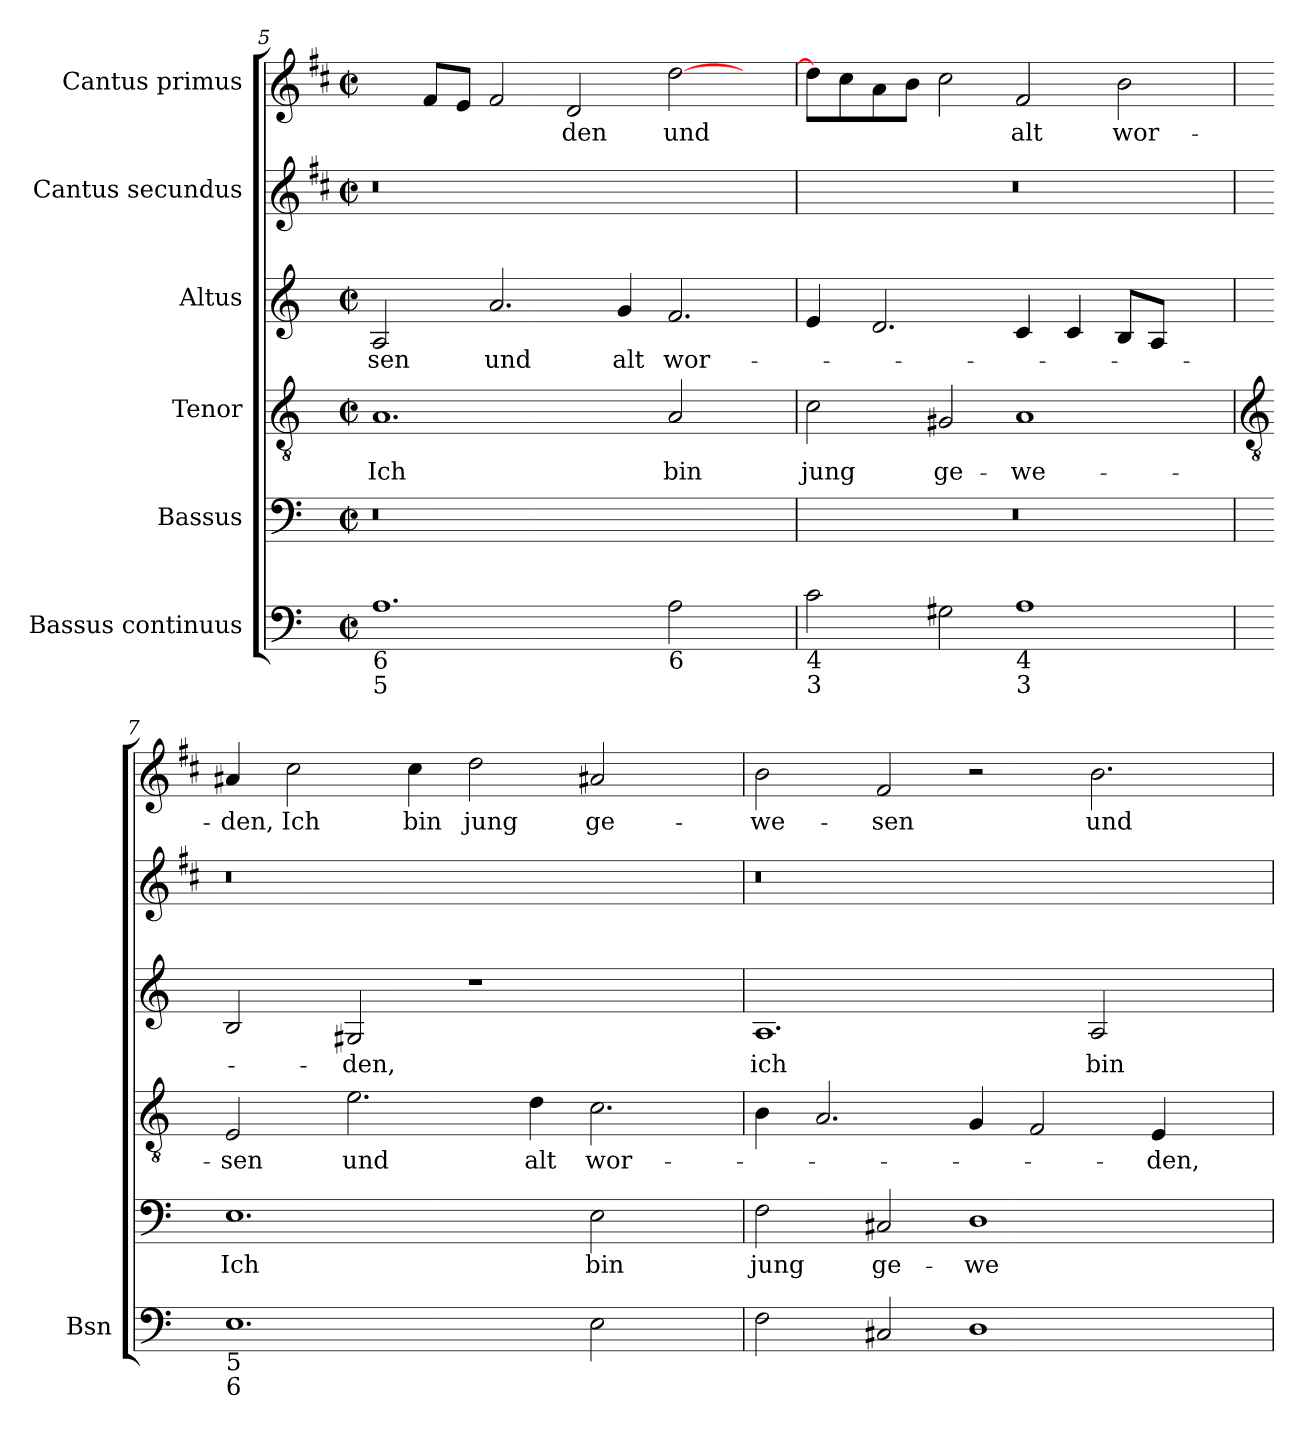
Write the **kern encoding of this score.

**kern	**kern	**text	**kern	**text	**kern	**text	**kern	**kern	**text
*part6	*part5	*part5	*part4	*part4	*part3	*part3	*part2	*part1	*part1
*staff6	*staff5	*staff5	*staff4	*staff4	*staff3	*staff3	*staff2	*staff1	*staff1
*I"Bassus continuus	*I"Bassus	*	*I"Tenor	*	*I"Altus	*	*I"Cantus secundus	*I"Cantus  primus	*
*I'Bsn	*	*	*	*	*	*	*	*	*
!!LO:LB:g=z
*clefF4	*clefF4	*	*clefGv2	*	*clefG2	*	*clefG2	*clefG2	*
*	*	*	*	*	*	*	*ITrd1c2	*ITrd1c2	*
*k[]	*k[]	*	*k[]	*	*k[]	*	*k[]	*k[]	*
*C:	*C:	*	*C:	*	*C:	*	*C:	*C:	*
*M4/2	*M4/2	*	*M4/2	*	*M4/2	*	*M4/2	*M4/2	*
*met(c|)	*met(c|)	*	*met(c|)	*	*met(c|)	*	*met(c|)	*met(c|)	*
=5	=5	=5	=5	=5	=5	=5	=5	=5	=5
!LO:TX:b:t=6	!	!	!	!	!	!	!	!	!
!LO:TX:b:t=5	!	!	!	!	!	!	!	!	!
!	!	!	!	!LO:LY:b	!	!LO:LY:b	!	!	!
1.A	0r	.	1.A	Ich	2A	-sen	0r	4fyy]	.
.	.	.	.	.	.	.	.	8eL	.
.	.	.	.	.	.	.	.	8dJ	.
!	!	!	!	!	!	!LO:LY:b	!	!	!
.	.	.	.	.	2.a	und	.	2e	.
!	!	!	!	!	!	!	!	!	!LO:LY:b
.	.	.	.	.	.	.	.	2c	-den
!	!	!	!	!	!	!LO:LY:b	!	!	!
.	.	.	.	.	4g	alt	.	.	.
!LO:TX:b:t=6	!	!	!	!	!	!	!	!	!
!	!	!	!	!LO:LY:b	!	!LO:LY:b	!	!	!LO:LY:b
2A	.	.	2A	bin	2.f	wor-	.	[2cc	und
4ryy	4ryy	.	4ryy	.	.	.	4ryy	4ryy	.
=6	=6	=6	=6	=6	=6	=6	=6	=6	=6
!LO:TX:b:t=4	!	!	!	!	!	!	!	!	!
!LO:TX:b:t=3	!	!	!	!	!	!	!	!	!
!	!	!	!	!LO:LY:b	!	!	!	!	!
2c	0r	.	2c	jung	4e	.	0r	8ccL]	.
.	.	.	.	.	.	.	.	8b	.
.	.	.	.	.	2.d	.	.	8g	.
.	.	.	.	.	.	.	.	8aJ	.
!	!	!	!	!LO:LY:b	!	!	!	!	!
2G#X	.	.	2G#X	ge-	.	.	.	2b	.
!LO:TX:b:t=4	!	!	!	!	!	!	!	!	!
!LO:TX:b:t=3	!	!	!	!	!	!	!	!	!
!	!	!	!	!LO:LY:b	!	!	!	!	!LO:LY:b
1A	.	.	1A	-we-	4c	.	.	2e	alt
.	.	.	.	.	4c	.	.	.	.
!	!	!	!	!	!	!	!	!	!LO:LY:b
.	.	.	.	.	8BL	.	.	2a	wor-
.	.	.	.	.	8AJ	.	.	.	.
.	.	.	.	.	4ryy	.	.	.	.
!!LO:LB:g=z
=7	=7	=7	=7	=7	=7	=7	=7	=7	=7
*	*	*	*clefGv2	*	*	*	*	*	*
!LO:TX:b:t=5	!	!	!	!	!	!	!	!	!
!LO:TX:b:t=6	!	!	!	!	!	!	!	!	!
!	!	!LO:LY:b	!	!LO:LY:b	!	!	!	!	!LO:LY:b
1.E	1.E	Ich	2E	-sen	2B	.	0r	4g#X	-den,
!	!	!	!	!	!	!	!	!	!LO:LY:b
.	.	.	.	.	.	.	.	2b	Ich
!	!	!	!	!LO:LY:b	!	!LO:LY:b	!	!	!
.	.	.	2.e	und	2G#X	-den,	.	.	.
!	!	!	!	!	!	!	!	!	!LO:LY:b
.	.	.	.	.	.	.	.	4b	bin
!	!	!	!	!	!	!	!	!	!LO:LY:b
.	.	.	.	.	1r	.	.	2cc	jung
!	!	!	!	!LO:LY:b	!	!	!	!	!
.	.	.	4d	alt	.	.	.	.	.
!	!	!LO:LY:b	!	!LO:LY:b	!	!	!	!	!LO:LY:b
2E	2E	bin	2.c	wor-	.	.	.	2g#X	ge-
4ryy	4ryy	.	.	.	4ryy	.	4ryy	4ryy	.
=8	=8	=8	=8	=8	=8	=8	=8	=8	=8
!	!	!LO:LY:b	!	!	!	!LO:LY:b	!	!	!LO:LY:b
2F	2F	jung	4B	.	1.A	ich	0r	2a	-we-
.	.	.	2.A	.	.	.	.	.	.
!	!	!LO:LY:b	!	!	!	!	!	!	!LO:LY:b
2C#X	2C#X	ge-	.	.	.	.	.	2e	-sen
!	!	!LO:LY:b	!	!	!	!	!	!	!
1D	1D	-we-	4G	.	.	.	.	2r	.
.	.	.	2F	.	.	.	.	.	.
!	!	!	!	!	!	!LO:LY:b	!	!	!LO:LY:b
.	.	.	.	.	2A	bin	.	2.a	und
!	!	!	!	!LO:LY:b	!	!	!	!	!
.	.	.	4E	-den,	.	.	.	.	.
4ryy	4ryy	.	4ryy	.	4ryy	.	4ryy	.	.
=	=	=	=	=	=	=	=	=	=
*-	*-	*-	*-	*-	*-	*-	*-	*-	*-
